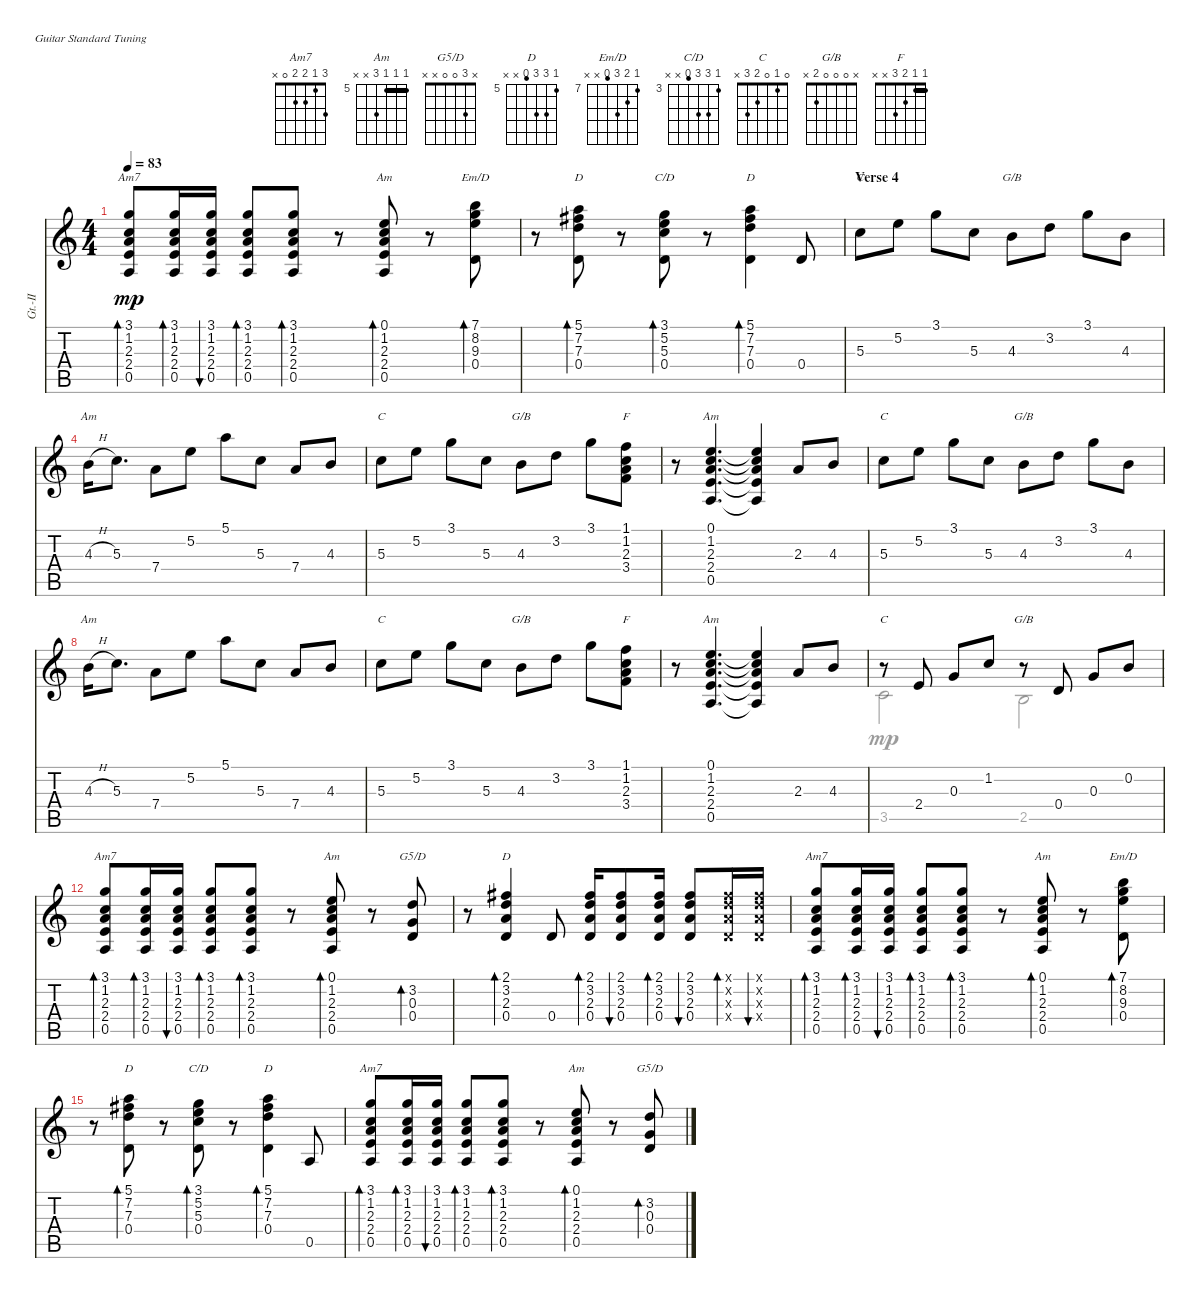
\defaultSystemsLayout 4
\bracketExtendMode nobrackets
\defaultBarNumberDisplay FirstOfSystem
\track ("Rhythm II (12 St.) - J. Page - Clean" "Gt.-II") {instrument electricguitarclean}
\staff {score tabs}
\tuning (E4 B3 G3 D3 A2 E2)
\chord ("Am7" 3 1 2 2 0 x)
\chord ("Am" 0 1 2 2 0 x)
\chord ("G5/D" x 3 0 0 x x)
\chord ("D" 2 3 2 0 x x)
\chord ("Em/D" 7 8 9 6 x x) {firstfret 7}
\chord ("D" 5 7 7 4 x x) {firstfret 5}
\chord ("C/D" 3 5 5 2 x x) {firstfret 3}
\chord ("C" 3 5 5 x x x) {firstfret 3}
\chord ("G/B" 3 3 4 x x x) {barre 3}
\chord ("Am" 5 5 5 7 x x) {firstfret 5 barre (5 5)}
\chord ("F" 1 1 2 3 x x) {barre 1}
\chord ("C" 0 1 0 2 3 x)
\chord ("G/B" x 0 0 0 2 x)
\voice
\ts (4 4)
\tempo 83
\clef g2
\scale
0.960908
\ks aminor
(0.5 2.4 2.3 1.2 3.1).8{bd 30 ch "Am7" dy mp} (0.5 2.4 2.3 1.2 3.1).16{bd 30} (0.5 2.4 2.3 1.2 3.1).16{bu 30} (0.5 2.4 2.3 1.2 3.1).8{bd 30} (0.5 2.4 2.3 1.2 3.1).8{bd 30} r.8 (0.5 2.4 2.3 1.2 0.1).8{bd 30 ch "Am"} r.8 (0.4 9.3 8.2 7.1).8{bd 30 ch "Em/D"} |
\scale
1.07818 r.8 (5.1 7.2{acc #} 7.3 0.4).8{bd 30 ch "D"} r.8 (0.4 5.3 5.2 3.1).8{bd 30 ch "C/D"} r.8 (5.1 7.2{acc #} 7.3 0.4).4{bd 30 ch "D"} 0.4.8 |
\section ("" "Verse 4")
\scale
0.960908 5.3.8{ch "C"} 5.2.8 3.1.8 5.3.8 4.3.8{ch "G/B"} 3.2.8 3.1.8 4.3.8 |
\scale
0.960908 4.3{h}.16{ch "Am"} 5.3.8{d} 7.4.8 5.2.8 5.1.8 5.3.8 7.4.8 4.3.8 |
\scale
1.07818 5.3.8{ch "C"} 5.2.8 3.1.8 5.3.8 4.3.8{ch "G/B"} 3.2.8 3.1.8 (1.2 1.1 2.3 3.4).8{ch "F"} |
\scale
0.960908 r.8 (2.4 2.3 1.2 0.1 0.5).4{d ch "Am"} (2.4{t} 2.3{t} 1.2{t} 0.1{t} 0.5{t}).4 2.3.8 4.3.8 |
\scale
0.960908 5.3.8{ch "C"} 5.2.8 3.1.8 5.3.8 4.3.8{ch "G/B"} 3.2.8 3.1.8 4.3.8 |
\scale
1.07818 4.3{h}.16{ch "Am"} 5.3.8{d} 7.4.8 5.2.8 5.1.8 5.3.8 7.4.8 4.3.8 |
\scale
0.960908 5.3.8{ch "C"} 5.2.8 3.1.8 5.3.8 4.3.8{ch "G/B"} 3.2.8 3.1.8 (1.2 1.1 2.3 3.4).8{ch "F"} |
\scale
0.960908 r.8 (2.4 2.3 1.2 0.1 0.5).4{d ch "Am"} (2.4{t} 2.3{t} 1.2{t} 0.1{t} 0.5{t}).4 2.3.8 4.3.8 |
\scale
1.07818 r.8{ch "C"} 2.4.8 0.3.8 1.2.8 r.8{ch "G/B"} 0.4.8 0.3.8 0.2.8 |
\scale
0.960908 (0.5 2.4 2.3 1.2 3.1).8{bd 30 ch "Am7"} (0.5 2.4 2.3 1.2 3.1).16{bd 30} (0.5 2.4 2.3 1.2 3.1).16{bu 30} (0.5 2.4 2.3 1.2 3.1).8{bd 30} (0.5 2.4 2.3 1.2 3.1).8{bd 30} r.8 (0.5 2.4 2.3 1.2 0.1).8{bd 30 ch "Am"} r.8 (0.4 0.3 3.2).8{bd 30 ch "G5/D"} |
\scale
0.960908 r.8 (0.4 2.3 3.2 2.1{acc #}).4{bd 30 ch "D"} 0.4.8 (0.4 2.3 3.2 2.1{acc #}).16{bd 30} (0.4 2.3 3.2 2.1{acc #}).8{bu 30} (0.4 2.3 3.2 2.1{acc #}).16{bd 30} (0.4 2.3 3.2 2.1{acc #}).8{bu 30} (0.4{x} 2.3{x} 3.2{x} 2.1{x acc #}).16{bd 30} (0.4{x} 2.3{x} 3.2{x} 2.1{x acc #}).16{bu 30} |
\scale
1.07818 (0.5 2.4 2.3 1.2 3.1).8{bd 30 ch "Am7"} (0.5 2.4 2.3 1.2 3.1).16{bd 30} (0.5 2.4 2.3 1.2 3.1).16{bu 30} (0.5 2.4 2.3 1.2 3.1).8{bd 30} (0.5 2.4 2.3 1.2 3.1).8{bd 30} r.8 (0.5 2.4 2.3 1.2 0.1).8{bd 30 ch "Am"} r.8 (0.4 9.3 8.2 7.1).8{bd 30 ch "Em/D"} |
\scale
0.960908 r.8 (5.1 7.2{acc #} 7.3 0.4).8{bd 30 ch "D"} r.8 (0.4 5.3 5.2 3.1).8{bd 30 ch "C/D"} r.8 (5.1 7.2{acc #} 7.3 0.4).4{bd 30 ch "D"} 0.5.8 |
\scale
0.960908 (0.5 2.4 2.3 1.2 3.1).8{bd 30 ch "Am7"} (0.5 2.4 2.3 1.2 3.1).16{bd 30} (0.5 2.4 2.3 1.2 3.1).16{bu 30} (0.5 2.4 2.3 1.2 3.1).8{bd 30} (0.5 2.4 2.3 1.2 3.1).8{bd 30} r.8 (0.5 2.4 2.3 1.2 0.1).8{bd 30 ch "Am"} r.8 (0.4 0.3 3.2).8{bd 30 ch "G5/D"}
\voice
\clef g2
\ottava regular
\simile none
\scale
0.960908
\ks aminor
|
\scale
1.07818 |
\scale
0.960908 |
\scale
0.960908 |
\scale
1.07818 |
\scale
0.960908 |
\scale
0.960908 |
\scale
1.07818 |
\scale
0.960908 |
\scale
0.960908 |
\scale
1.07818 3.5.2 2.5.2 |
\scale
0.960908 |
\scale
0.960908 |
\scale
1.07818 |
\scale
0.960908 |
\scale
0.960908
